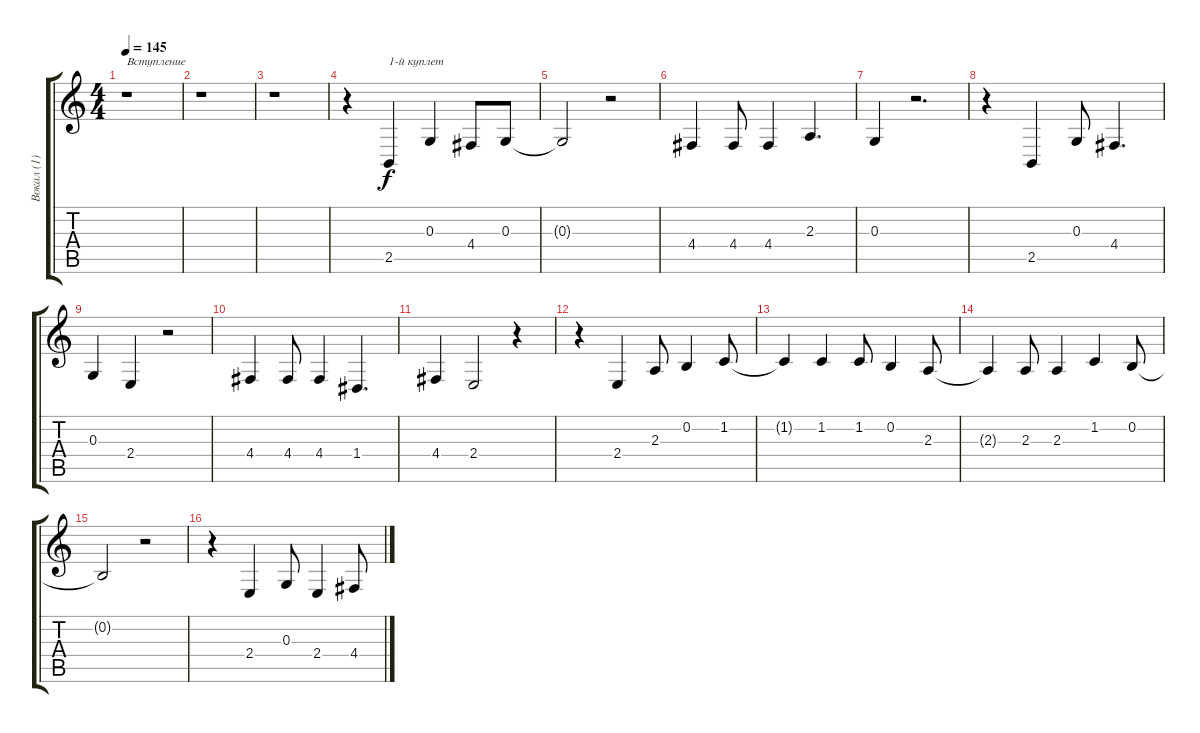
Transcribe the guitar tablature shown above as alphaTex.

\track ("Вокал (1)" "Вокал (1)") {instrument oboe}
\staff {score tabs}
\tuning (E4 B3 G3 D3 A2 E2) {hide}
\ts (4 4)
\tempo 145
\clef g2
\ks c
r.1{txt "Вступление" dy f instrument oboe} |
r.1 |
r.1 |
r.4 2.5.4{txt "1-й куплет"} 0.3.4 4.4.8 0.3.8 |
0.3{t}.2 r.2 |
4.4.4 4.4.8 4.4.4 2.3.4{d} |
0.3.4 r.2{d} |
r.4 2.5.4 0.3.8 4.4.4{d} |
0.3.4 2.4.4 r.2 |
4.4.4 4.4.8 4.4.4 1.4.4{d} |
4.4.4 2.4.2 r.4 |
r.4 2.4.4 2.3.8 0.2.4 1.2.8 |
1.2{t}.4 1.2.4 1.2.8 0.2.4 2.3.8 |
2.3{t}.4 2.3.8 2.3.4 1.2.4 0.2.8 |
0.2{t}.2 r.2 |
r.4 2.4.4 0.3.8 2.4.4 4.4.8
